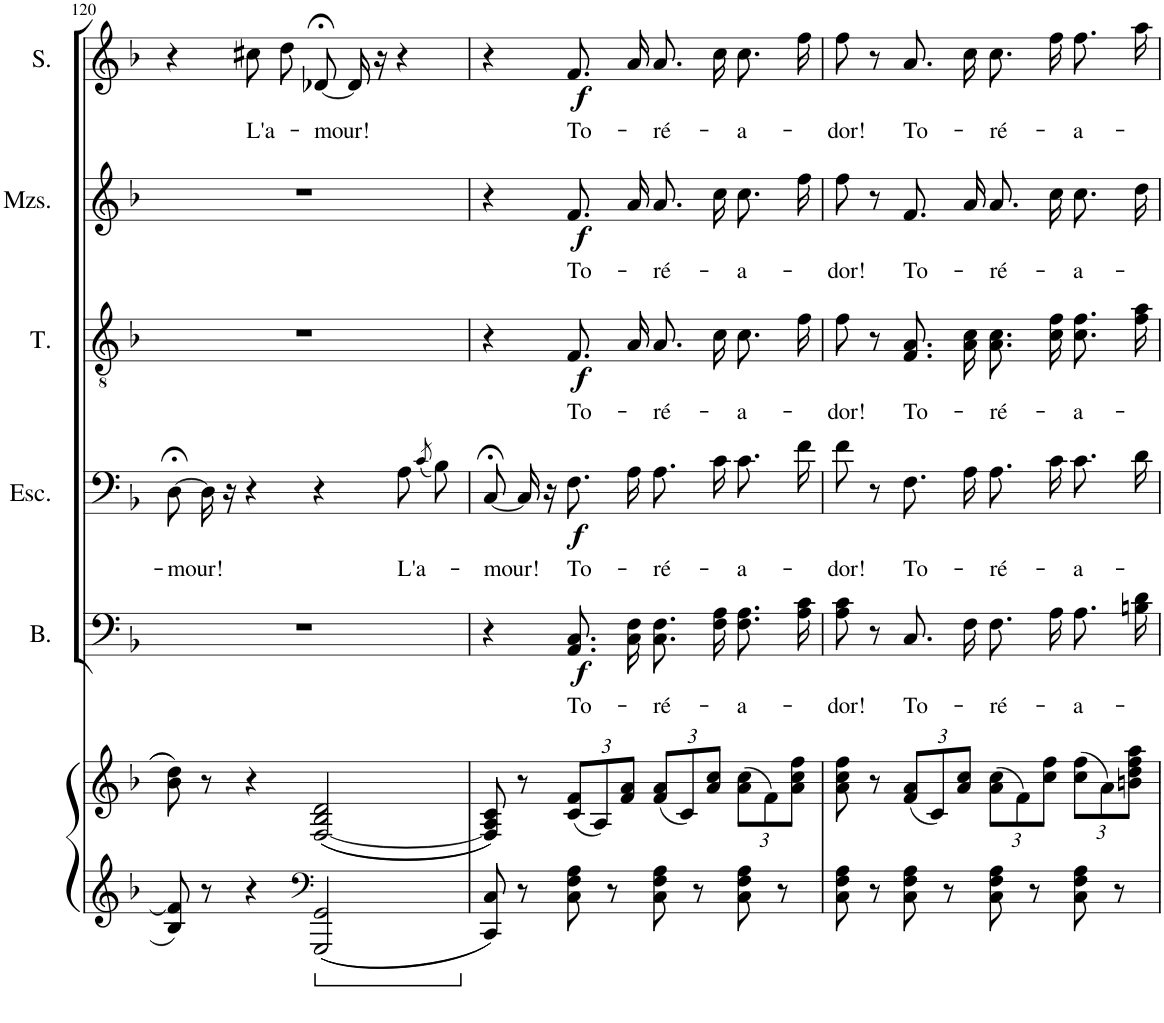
**kern	**kern	**kern	**text	**dynam	**kern	**text	**dynam	**kern	**text	**dynam	**kern	**text	**dynam	**kern	**text	**dynam
*part6	*part6	*part5	*part5	*part5	*part4	*part4	*part4	*part3	*part3	*part3	*part2	*part2	*part2	*part1	*part1	*part1
*staff7	*staff6	*staff5	*staff5	*staff5	*staff4	*staff4	*staff4	*staff3	*staff3	*staff3	*staff2	*staff2	*staff2	*staff1	*staff1	*staff1
*I"Piano	*	*I"Bass	*	*	*I"Escamillo	*	*	*I"Tenor	*	*	*I"Mezzo-soprano	*	*	*I"Soprano	*	*
*I'Pno	*	*I'B.	*	*	*I'Esc.	*	*	*I'T.	*	*	*I'Mzs.	*	*	*I'S.	*	*
!!LO:PB:g=z
*clefG2	*clefG2	*clefF4	*	*	*clefF4	*	*	*clefGv2	*	*	*clefG2	*	*	*clefG2	*	*
*k[b-]	*k[b-]	*k[b-]	*	*	*k[b-]	*	*	*k[b-]	*	*	*k[b-]	*	*	*k[b-]	*	*
*M4/4	*M4/4	*M4/4	*	*	*M4/4	*	*	*M4/4	*	*	*M4/4	*	*	*M4/4	*	*
*met(c)	*met(c)	*met(c)	*	*	*met(c)	*	*	*met(c)	*	*	*met(c)	*	*	*met(c)	*	*
=120	=120	=120	=120	=120	=120	=120	=120	=120	=120	=120	=120	=120	=120	=120	=120	=120
!	!	!	!	!	!	!LO:LY:b	!	!	!	!	!	!	!	!	!	!
8B-/ 8f/]	8b-\ 8dd\	1r	.	.	[8D;<\L	-mour!	.	1r	.	.	1r	.	.	4r	.	.
8r	8r	.	.	.	16D\Jk]	.	.	.	.	.	.	.	.	.	.	.
.	.	.	.	.	16r	.	.	.	.	.	.	.	.	.	.	.
!	!	!	!	!	!	!	!	!	!	!	!	!	!	!	!LO:LY:b	!
4r	4r	.	.	.	4r	.	.	.	.	.	.	.	.	8cc#X\L	L'a-	.
.	.	.	.	.	.	.	.	.	.	.	.	.	.	8dd\J	.	.
*clefF4	*	*	*	*	*	*	*	*	*	*	*	*	*	*	*	*
!	!	!	!	!	!	!	!	!	!	!	!	!	!	!	!LO:LY:b	!
2GGG/ 2GG/	(([2F/ 2B-/ 2d/	.	.	.	4r	.	.	.	.	.	.	.	.	[8d-X;</L	-mour!	.
.	.	.	.	.	.	.	.	.	.	.	.	.	.	16d-/Jk]	.	.
.	.	.	.	.	.	.	.	.	.	.	.	.	.	16r	.	.
!	!	!	!	!	!	!LO:LY:b	!	!	!	!	!	!	!	!	!	!
.	.	.	.	.	8A\L	L'a-	.	.	.	.	.	.	.	4r	.	.
.	.	.	.	.	(8qc\	.	.	.	.	.	.	.	.	.	.	.
.	.	.	.	.	8B-\J)	.	.	.	.	.	.	.	.	.	.	.
=121	=121	=121	=121	=121	=121	=121	=121	=121	=121	=121	=121	=121	=121	=121	=121	=121
!	!	!	!	!	!	!LO:LY:b	!	!	!	!	!	!	!	!	!	!
8CC/ 8C/	8F/] 8A/ 8c/))	4r	.	.	[8C;</L	-mour!	.	4r	.	.	4r	.	.	4r	.	.
8r	8r	.	.	.	16C/Jk]	.	.	.	.	.	.	.	.	.	.	.
.	.	.	.	.	16r	.	.	.	.	.	.	.	.	.	.	.
*	*Xbrackettup	*	*	*	*	*	*	*	*	*	*	*	*	*	*	*
!	!	!	!LO:LY:b	!LO:DY:b	!	!LO:LY:b	!LO:DY:b	!	!LO:LY:b	!LO:DY:b	!	!LO:LY:b	!LO:DY:b	!	!LO:LY:b	!LO:DY:b
8C\ 8F\ 8A\	(12c/ 12f/L	8.AA/ 8.C/L	To-	f	8.F\L	To-	f	8.F/L	To-	f	8.f/L	To-	f	8.f/L	To-	f
.	12A/)	.	.	.	.	.	.	.	.	.	.	.	.	.	.	.
8r	.	.	.	.	.	.	.	.	.	.	.	.	.	.	.	.
.	12f/ 12a/J	.	.	.	.	.	.	.	.	.	.	.	.	.	.	.
.	.	16C/ 16F/Jk	.	.	16A\Jk	.	.	16A/Jk	.	.	16a/Jk	.	.	16a/Jk	.	.
!	!	!	!LO:LY:b	!	!	!LO:LY:b	!	!	!LO:LY:b	!	!	!LO:LY:b	!	!	!LO:LY:b	!
8C\ 8F\ 8A\	(12f/ 12a/L	8.C\ 8.F\L	-ré-	.	8.A\L	-ré-	.	8.A\L	-ré-	.	8.a\L	-ré-	.	8.a\L	-ré-	.
.	12c/)	.	.	.	.	.	.	.	.	.	.	.	.	.	.	.
8r	.	.	.	.	.	.	.	.	.	.	.	.	.	.	.	.
.	12a/ 12cc/J	.	.	.	.	.	.	.	.	.	.	.	.	.	.	.
.	.	16F\ 16A\Jk	.	.	16c\Jk	.	.	16c\Jk	.	.	16cc\Jk	.	.	16cc\Jk	.	.
!	!	!	!LO:LY:b	!	!	!LO:LY:b	!	!	!LO:LY:b	!	!	!LO:LY:b	!	!	!LO:LY:b	!
8C\ 8F\ 8A\	(12a\ 12cc\L	8.F\ 8.A\L	-a-	.	8.c\L	-a-	.	8.c\L	-a-	.	8.cc\L	-a-	.	8.cc\L	-a-	.
.	12f\)	.	.	.	.	.	.	.	.	.	.	.	.	.	.	.
8r	.	.	.	.	.	.	.	.	.	.	.	.	.	.	.	.
.	12a\ 12cc\ 12ff\J	.	.	.	.	.	.	.	.	.	.	.	.	.	.	.
.	.	16A\ 16c\Jk	.	.	16f\Jk	.	.	16f\Jk	.	.	16ff\Jk	.	.	16ff\Jk	.	.
=122	=122	=122	=122	=122	=122	=122	=122	=122	=122	=122	=122	=122	=122	=122	=122	=122
!	!	!	!LO:LY:b	!	!	!LO:LY:b	!	!	!LO:LY:b	!	!	!LO:LY:b	!	!	!LO:LY:b	!
8C\ 8F\ 8A\	8a\ 8cc\ 8ff\	8A\ 8c\	-dor!	.	8f\	-dor!	.	8f\	-dor!	.	8ff\	-dor!	.	8ff\	-dor!	.
8r	8r	8r	.	.	8r	.	.	8r	.	.	8r	.	.	8r	.	.
!	!	!	!LO:LY:b	!	!	!LO:LY:b	!	!	!LO:LY:b	!	!	!LO:LY:b	!	!	!LO:LY:b	!
8C\ 8F\ 8A\	(12f/ 12a/L	8.C\L	To-	.	8.F\L	To-	.	8.F/ 8.A/L	To-	.	8.f/L	To-	.	8.a\L	To-	.
.	12c/)	.	.	.	.	.	.	.	.	.	.	.	.	.	.	.
8r	.	.	.	.	.	.	.	.	.	.	.	.	.	.	.	.
.	12a/ 12cc/J	.	.	.	.	.	.	.	.	.	.	.	.	.	.	.
.	.	16F\Jk	.	.	16A\Jk	.	.	16A/ 16c/Jk	.	.	16a/Jk	.	.	16cc\Jk	.	.
!	!	!	!LO:LY:b	!	!	!LO:LY:b	!	!	!LO:LY:b	!	!	!LO:LY:b	!	!	!LO:LY:b	!
8C\ 8F\ 8A\	(12a\ 12cc\L	8.F\L	-ré-	.	8.A\L	-ré-	.	8.A\ 8.c\L	-ré-	.	8.a\L	-ré-	.	8.cc\L	-ré-	.
.	12f\)	.	.	.	.	.	.	.	.	.	.	.	.	.	.	.
8r	.	.	.	.	.	.	.	.	.	.	.	.	.	.	.	.
.	12cc\ 12ff\J	.	.	.	.	.	.	.	.	.	.	.	.	.	.	.
.	.	16A\Jk	.	.	16c\Jk	.	.	16c\ 16f\Jk	.	.	16cc\Jk	.	.	16ff\Jk	.	.
!	!	!	!LO:LY:b	!	!	!LO:LY:b	!	!	!LO:LY:b	!	!	!LO:LY:b	!	!	!LO:LY:b	!
8C\ 8F\ 8A\	(12cc\ 12ff\L	8.A\L	-a-	.	8.c\L	-a-	.	8.c\ 8.f\L	-a-	.	8.cc\L	-a-	.	8.ff\L	-a-	.
.	12a\)	.	.	.	.	.	.	.	.	.	.	.	.	.	.	.
8r	.	.	.	.	.	.	.	.	.	.	.	.	.	.	.	.
.	12bn\ 12dd\ 12ff\ 12aa\J	.	.	.	.	.	.	.	.	.	.	.	.	.	.	.
.	.	16Bn\ 16d\Jk	.	.	16d\Jk	.	.	16f\ 16a\Jk	.	.	16dd\Jk	.	.	16aa\Jk	.	.
=	=	=	=	=	=	=	=	=	=	=	=	=	=	=	=	=
*-	*-	*-	*-	*-	*-	*-	*-	*-	*-	*-	*-	*-	*-	*-	*-	*-
